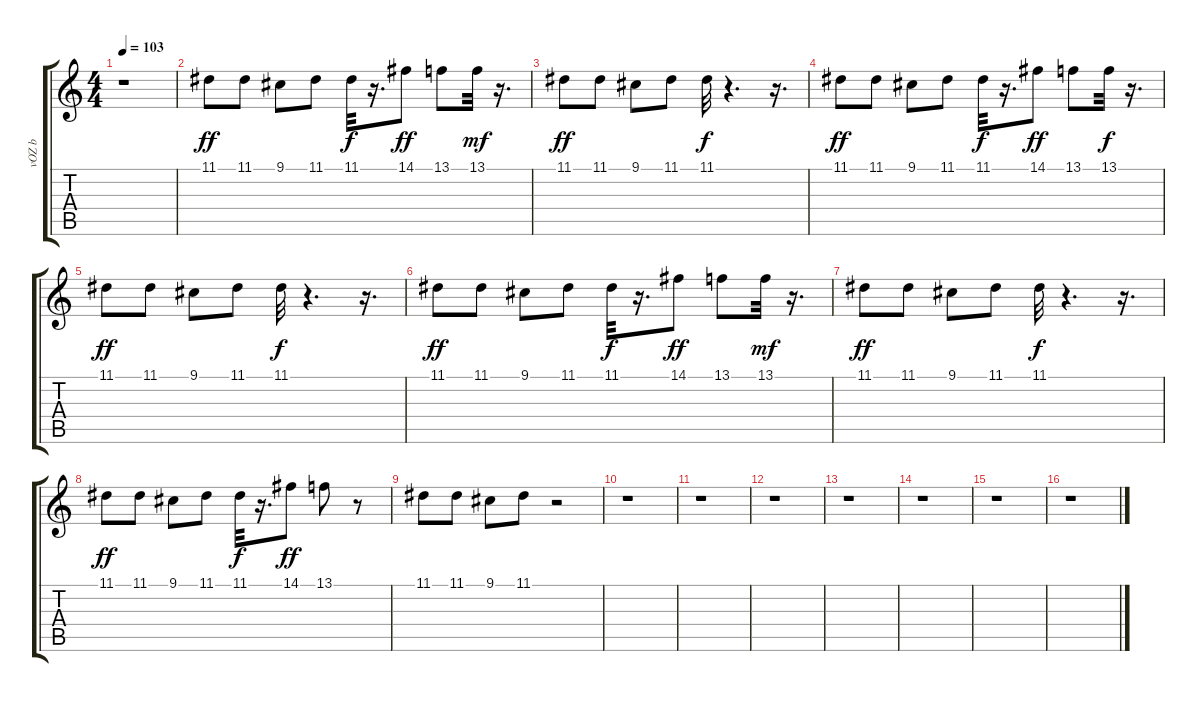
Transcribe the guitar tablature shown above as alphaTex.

\track ("vOZ b" "vOZ b") {instrument lead6voice}
\staff {score tabs}
\tuning (E4 B3 G3 D3 A2 E2) {hide}
\ts (4 4)
\tempo 103
\clef g2
\ks c
r.1{dy ff} |
11.1.8 11.1.8 9.1.8 11.1.8 11.1.32{dy f} r.16{d} 14.1.8{dy ff} 13.1.8 13.1.32{dy mf} r.16{d} |
11.1.8{dy ff} 11.1.8 9.1.8 11.1.8 11.1.32{dy f} r.4{d} r.16{d} |
11.1.8{dy ff} 11.1.8 9.1.8 11.1.8 11.1.32{dy f} r.16{d} 14.1.8{dy ff} 13.1.8 13.1.32{dy f} r.16{d} |
11.1.8{dy ff} 11.1.8 9.1.8 11.1.8 11.1.32{dy f} r.4{d} r.16{d} |
11.1.8{dy ff} 11.1.8 9.1.8 11.1.8 11.1.32{dy f} r.16{d} 14.1.8{dy ff} 13.1.8 13.1.32{dy mf} r.16{d} |
11.1.8{dy ff} 11.1.8 9.1.8 11.1.8 11.1.32{dy f} r.4{d} r.16{d} |
11.1.8{dy ff} 11.1.8 9.1.8 11.1.8 11.1.32{dy f} r.16{d} 14.1.8{dy ff} 13.1.8 r.8 |
11.1.8 11.1.8 9.1.8 11.1.8 r.2 |
r.1 |
r.1 |
r.1 |
r.1 |
r.1 |
r.1 |
r.1
